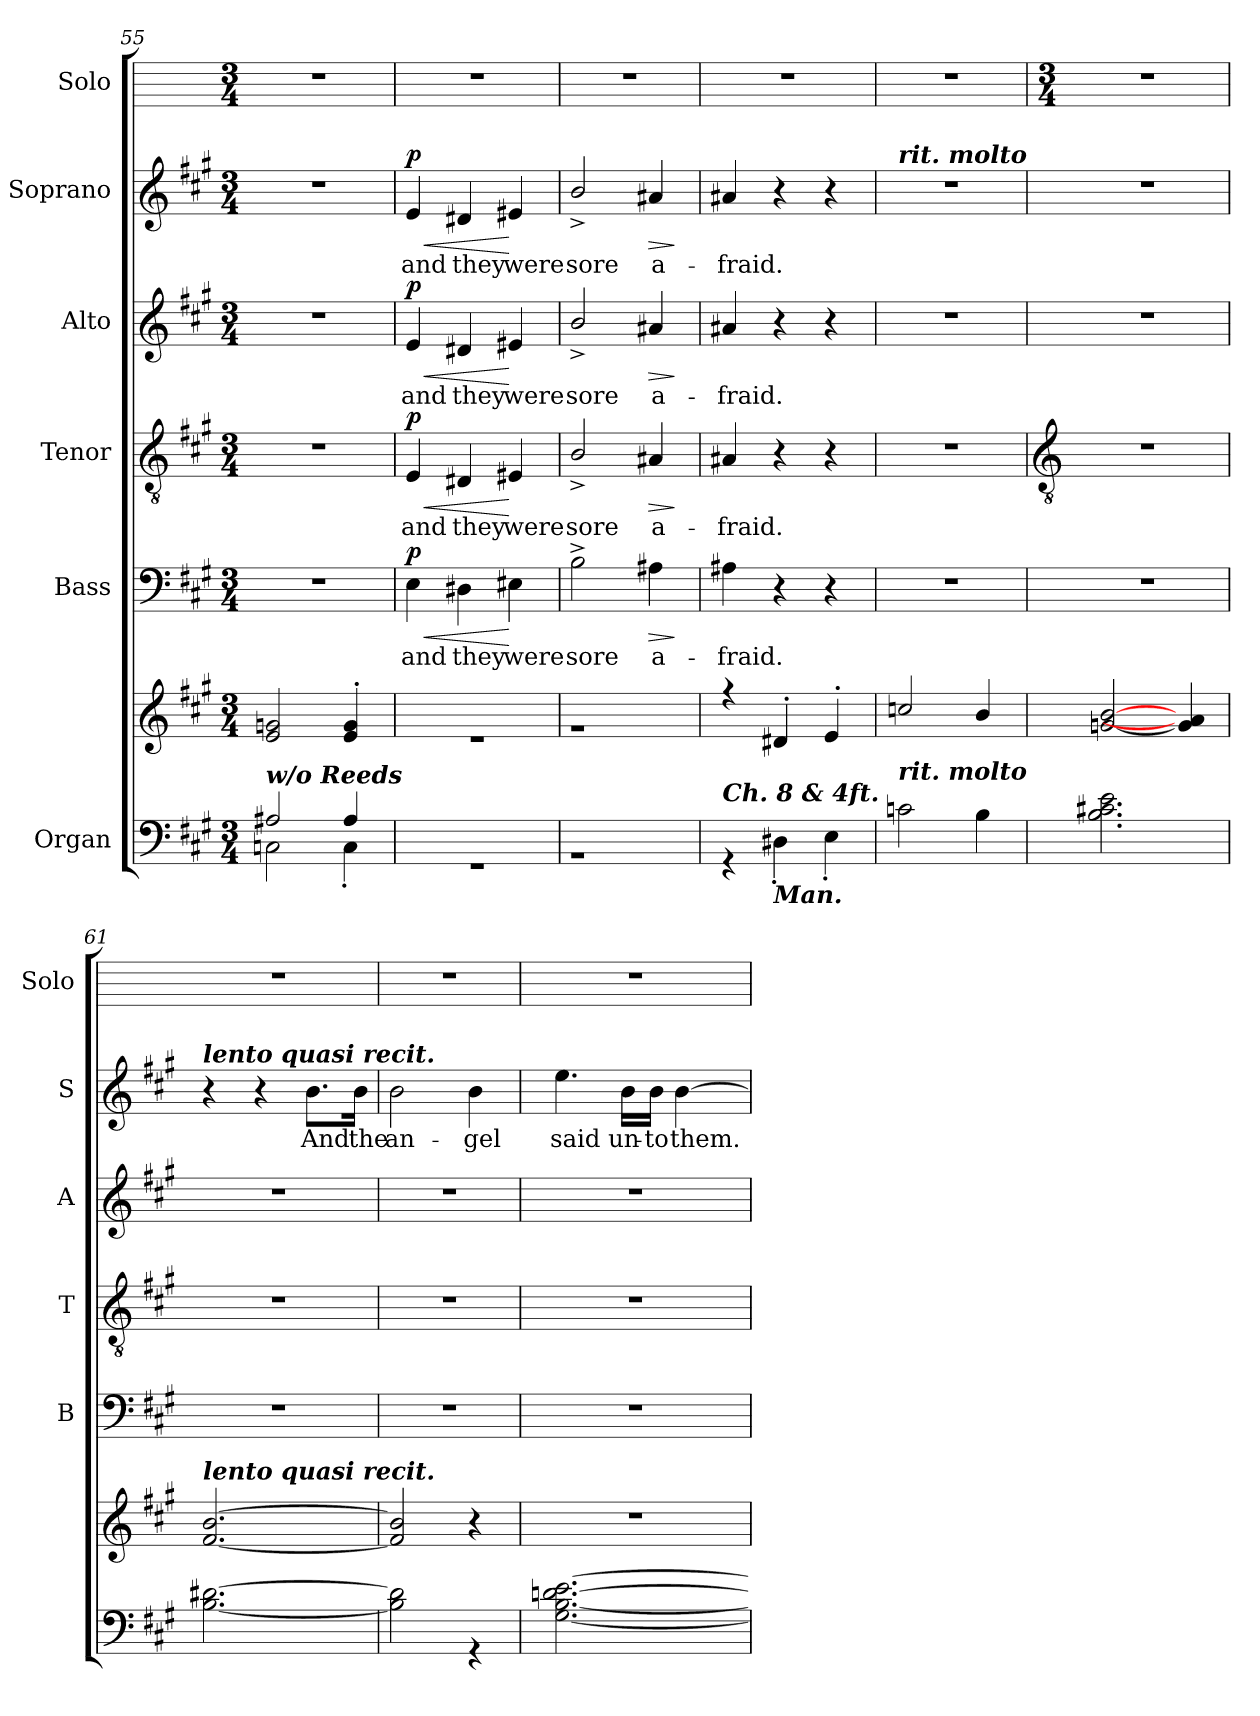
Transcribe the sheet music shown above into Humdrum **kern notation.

**kern	**kern	**kern	**text	**dynam	**kern	**text	**dynam	**kern	**text	**dynam	**kern	**text	**dynam	**kern
*part6	*part6	*part5	*part5	*part5	*part4	*part4	*part4	*part3	*part3	*part3	*part2	*part2	*part2	*part1
*staff7	*staff6	*staff5	*staff5	*staff5	*staff4	*staff4	*staff4	*staff3	*staff3	*staff3	*staff2	*staff2	*staff2	*staff1
*I"Organ	*	*I"Bass	*	*	*I"Tenor	*	*	*I"Alto	*	*	*I"Soprano	*	*	*I"Solo
*	*	*I'B	*	*	*I'T	*	*	*I'A	*	*	*I'S	*	*	*I'Solo
*clefF4	*clefG2	*clefF4	*	*	*clefGv2	*	*	*clefG2	*	*	*clefG2	*	*	*
*k[f#c#g#]	*k[f#c#g#]	*k[f#c#g#]	*	*	*k[f#c#g#]	*	*	*k[f#c#g#]	*	*	*k[f#c#g#]	*	*	*
*A:	*A:	*A:	*	*	*A:	*	*	*A:	*	*	*A:	*	*	*
*M3/4	*M3/4	*M3/4	*	*	*M3/4	*	*	*M3/4	*	*	*M3/4	*	*	*M3/4
=55	=55	=55	=55	=55	=55	=55	=55	=55	=55	=55	=55	=55	=55	=55
*^	*^	*	*	*	*	*	*	*	*	*	*	*	*	*
!LO:TX:a:Bi:t=w/o Reeds	!	!	!	!	!	!	!	!	!	!	!	!	!	!	!	!
!	!	!	!	!LO:N:vis=1	!	!	!LO:N:vis=1	!	!	!LO:N:vis=1	!	!	!LO:N:vis=1	!	!	!
2A#X/	2Cn\	2e 2gn	2.ryy	2.r	.	.	2.r	.	.	2.r	.	.	2.r	.	.	2.r
4A#/	4C'\	4e' 4g'	.	.	.	.	.	.	.	.	.	.	.	.	.	.
=56	=56	=56	=56	=56	=56	=56	=56	=56	=56	=56	=56	=56	=56	=56	=56	=56
!	!LO:N:vis=1	!	!LO:N:vis=1	!	!LO:LY:b	!LO:HP:b	!	!LO:LY:b	!LO:HP:b	!	!LO:LY:b	!LO:HP:b	!	!LO:LY:b	!LO:HP:b	!
!	!	!	!	!	!	!LO:DY:n=1:b	!	!	!LO:DY:n=1:b	!	!	!LO:DY:n=1:b	!	!	!LO:DY:n=1:b	!
2.ryy	2.r	2.ryy	2.r	4E	and	< p	4E	and	< p	4e	and	< p	4e	and	< p	2.r
!	!	!	!	!	!LO:LY:b	!	!	!LO:LY:b	!	!	!LO:LY:b	!	!	!LO:LY:b	!	!
.	.	.	.	4D#X	they	.	4D#X	they	.	4d#X	they	.	4d#X	they	.	.
!	!	!	!	!	!LO:LY:b	!	!	!LO:LY:b	!	!	!LO:LY:b	!	!	!LO:LY:b	!	!
.	.	.	.	4E#X	were	[	4E#X	were	[	4e#X	were	[	4e#X	were	[	.
=57	=57	=57	=57	=57	=57	=57	=57	=57	=57	=57	=57	=57	=57	=57	=57	=57
!	!LO:N:vis=1	!	!LO:N:vis=1	!	!LO:LY:b	!	!	!LO:LY:b	!	!	!LO:LY:b	!	!	!LO:LY:b	!	!
2.ryy	2.r	2.ryy	2.r	2B^\	sore	.	2B^/	sore	.	2b^/	sore	.	2b^/	sore	.	2.r
!	!	!	!	!	!LO:LY:b	!LO:HP:b	!	!LO:LY:b	!LO:HP:b	!	!LO:LY:b	!LO:HP:b	!	!LO:LY:b	!LO:HP:b	!
.	.	.	.	4A#X\	a-	>	4A#X	a-	>	4a#X	a-	>	4a#X	a-	>	.
*v	*v	*	*	*	*	*	*	*	*	*	*	*	*	*	*	*
*	*v	*v	*	*	*	*	*	*	*	*	*	*	*	*	*
.	.	.	.	]	.	.	]	.	.	]	.	.	]	.
=58	=58	=58	=58	=58	=58	=58	=58	=58	=58	=58	=58	=58	=58	=58
*^	*^	*	*	*	*	*	*	*	*	*	*	*	*	*
!LO:TX:a:Bi:t=Ch. 8 & 4ft.	!	!	!	!	!	!	!	!	!	!	!	!	!	!	!	!
!	!	!	!	!	!LO:LY:b	!	!	!LO:LY:b	!	!	!LO:LY:b	!	!	!LO:LY:b	!	!
2.ryy	4r	4r	2.ryy	4A#X	-fraid.	.	4A#X	-fraid.	.	4a#X	-fraid.	.	4a#X	-fraid.	.	2.r
!	!LO:TX:b:Bi:t=Man.	!	!	!	!	!	!	!	!	!	!	!	!	!	!	!
.	4D#X'\	4d#X'	.	4r	.	.	4r	.	.	4r	.	.	4r	.	.	.
.	4E'\	4e'	.	4r	.	.	4r	.	.	4r	.	.	4r	.	.	.
=59	=59	=59	=59	=59	=59	=59	=59	=59	=59	=59	=59	=59	=59	=59	=59	=59
!	!	!	!	!	!	!	!	!	!	!	!	!	!LO:TX:a:Bi:t=rit. molto	!	!	!
!LO:TX:a:Bi:t=rit. molto	!	!	!	!	!	!	!	!	!	!	!	!	!	!	!	!
!	!	!	!	!LO:N:vis=1	!	!	!LO:N:vis=1	!	!	!LO:N:vis=1	!	!	!LO:N:vis=1	!	!	!
2.ryy	2cn\	2ccn	2.ryy	2.r	.	.	2.r	.	.	2.r	.	.	2.r	.	.	2.r
.	4B\	4b/	.	.	.	.	.	.	.	.	.	.	.	.	.	.
*	*	*v	*v	*	*	*	*	*	*	*	*	*	*	*	*	*
!!LO:LB:g=z
=60	=60	=60	=60	=60	=60	=60	=60	=60	=60	=60	=60	=60	=60	=60	=60
*	*	*	*	*	*	*clefGv2	*	*	*	*	*	*	*	*	*
*	*	*	*	*	*	*	*	*	*	*	*	*	*	*	*M3/4
!	!	!	!LO:N:vis=1	!	!	!LO:N:vis=1	!	!	!LO:N:vis=1	!	!	!LO:N:vis=1	!	!	!
2.ryy	2.B\ 2.c#X\ 2.e\	[2gn/ [2b/	2.r	.	.	2.r	.	.	2.r	.	.	2.r	.	.	2.r
.	.	4g] 4a#]	.	.	.	.	.	.	.	.	.	.	.	.	.
=61	=61	=61	=61	=61	=61	=61	=61	=61	=61	=61	=61	=61	=61	=61	=61
!	!	!	!	!	!	!	!	!	!	!	!	!LO:TX:a:Bi:t=lento quasi recit.	!	!	!
!	!	!LO:TX:a:Bi:t=lento quasi recit.	!	!	!	!	!	!	!	!	!	!	!	!	!
!	!	!	!LO:N:vis=1	!	!	!LO:N:vis=1	!	!	!LO:N:vis=1	!	!	!	!	!	!
2ryy	[2.B\ [2.d#X\	[2.f# [2.b	2.r	.	.	2.r	.	.	2.r	.	.	4r	.	.	2.r
.	.	.	.	.	.	.	.	.	.	.	.	4r	.	.	.
!	!	!	!	!	!	!	!	!	!	!	!	!	!LO:LY:b	!	!
8.ryy	.	.	.	.	.	.	.	.	.	.	.	8.b\L	And	.	.
!	!	!	!	!	!	!	!	!	!	!	!	!	!LO:LY:b	!	!
16ryy	.	.	.	.	.	.	.	.	.	.	.	16b\Jk	the	.	.
=62	=62	=62	=62	=62	=62	=62	=62	=62	=62	=62	=62	=62	=62	=62	=62
!	!	!	!LO:N:vis=1	!	!	!LO:N:vis=1	!	!	!LO:N:vis=1	!	!	!	!LO:LY:b	!	!
2.ryy	2B\] 2d#\]	2f#] 2b]	2.r	.	.	2.r	.	.	2.r	.	.	2b	an-	.	2.r
!	!	!	!	!	!	!	!	!	!	!	!	!	!LO:LY:b	!	!
.	4r	4r	.	.	.	.	.	.	.	.	.	4b	-gel	.	.
=63	=63	=63	=63	=63	=63	=63	=63	=63	=63	=63	=63	=63	=63	=63	=63
!	!	!LO:N:vis=1	!LO:N:vis=1	!	!	!LO:N:vis=1	!	!	!LO:N:vis=1	!	!	!	!LO:LY:b	!	!
4.ryy	[2.G#\ [2.B\ [2.dn\ [2.e\	2.r	2.r	.	.	2.r	.	.	2.r	.	.	4.ee	said	.	2.r
!	!	!	!	!	!	!	!	!	!	!	!	!	!LO:LY:b	!	!
32ryy	.	.	.	.	.	.	.	.	.	.	.	16b\LL	un-	.	.
4ryy	.	.	.	.	.	.	.	.	.	.	.	.	.	.	.
!	!	!	!	!	!	!	!	!	!	!	!	!	!LO:LY:b	!	!
.	.	.	.	.	.	.	.	.	.	.	.	16b\JJ	-to	.	.
!	!	!	!	!	!	!	!	!	!	!	!	!	!LO:LY:b	!	!
.	.	.	.	.	.	.	.	.	.	.	.	[4b	them.	.	.
16ryy	.	.	.	.	.	.	.	.	.	.	.	.	.	.	.
32ryy	.	.	.	.	.	.	.	.	.	.	.	.	.	.	.
*v	*v	*	*	*	*	*	*	*	*	*	*	*	*	*	*
=	=	=	=	=	=	=	=	=	=	=	=	=	=	=
*-	*-	*-	*-	*-	*-	*-	*-	*-	*-	*-	*-	*-	*-	*-
